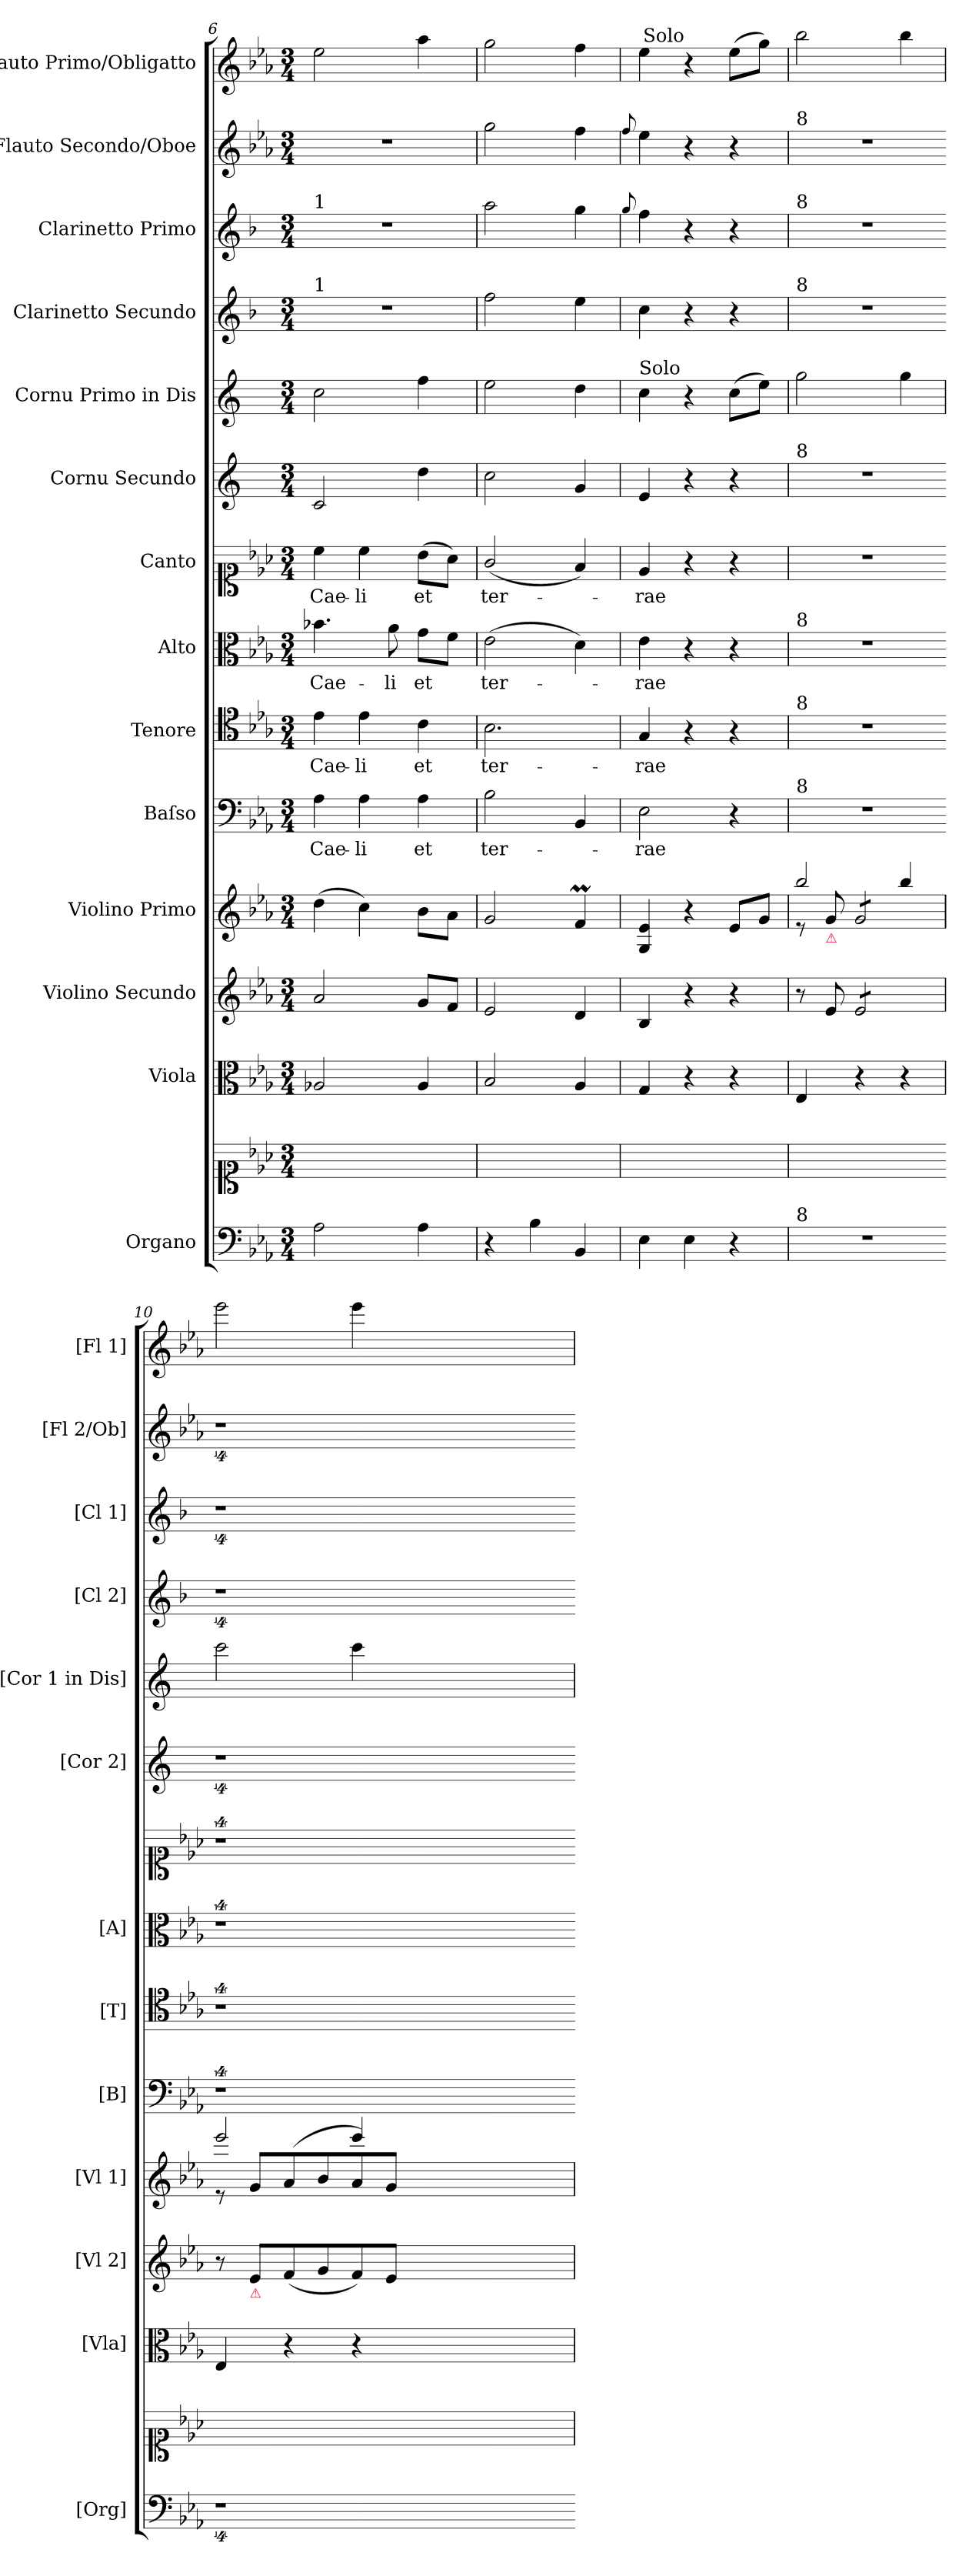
**kern	**kern	**kern	**kern	**dynam	**kern	**kern	**text	**kern	**text	**kern	**text	**kern	**text	**kern	**kern	**kern	**kern	**kern	**kern
*part14	*part14	*part13	*part12	*part12	*part11	*part10	*part10	*part9	*part9	*part8	*part8	*part7	*part7	*part6	*part5	*part4	*part3	*part2	*part1
*staff15	*staff14	*staff13	*staff12	*staff12	*staff11	*staff10	*staff10	*staff9	*staff9	*staff8	*staff8	*staff7	*staff7	*staff6	*staff5	*staff4	*staff3	*staff2	*staff1
*I"Organo	*	*I"Viola	*I"Violino Secundo	*	*I"Violino Primo	*I"Baſso	*	*I"Tenore	*	*I"Alto	*	*I"Canto	*	*I"Cornu Secundo	*I"Cornu Primo in Dis	*I"Clarinetto Secundo	*I"Clarinetto Primo	*I"Flauto Secondo/Oboe	*I"Flauto Primo/Obligatto
*I'[Org]	*	*I'[Vla]	*I'[Vl 2]	*	*I'[Vl 1]	*I'[B]	*	*I'[T]	*	*I'[A]	*	*	*	*I'[Cor 2]	*I'[Cor 1 in Dis]	*I'[Cl 2]	*I'[Cl 1]	*I'[Fl 2/Ob]	*I'[Fl 1]
*clefF4	*clefC1	*clefC3	*clefG2	*	*clefG2	*clefF4	*	*clefC4	*	*clefC3	*	*clefC1	*	*clefG2	*clefG2	*clefG2	*clefG2	*clefG2	*clefG2
*	*	*	*	*	*	*	*	*	*	*	*	*	*	*ITrd-2c-3	*ITrd-2c-3	*ITrd1c2	*ITrd1c2	*	*
*k[b-e-a-]	*k[b-e-a-]	*k[b-e-a-]	*k[b-e-a-]	*	*k[b-e-a-]	*k[b-e-a-]	*	*k[b-e-a-]	*	*k[b-e-a-]	*	*k[b-e-a-]	*	*k[b-e-a-]	*k[b-e-a-]	*k[b-e-a-]	*k[b-e-a-]	*k[b-e-a-]	*k[b-e-a-]
*E-:	*E-:	*E-:	*E-:	*	*E-:	*E-:	*	*E-:	*	*E-:	*	*E-:	*	*E-:	*E-:	*E-:	*E-:	*E-:	*E-:
*M3/4	*M3/4	*M3/4	*M3/4	*	*M3/4	*M3/4	*	*M3/4	*	*M3/4	*	*M3/4	*	*M3/4	*M3/4	*M3/4	*M3/4	*M3/4	*M3/4
=6	=6	=6	=6	=6	=6	=6	=6	=6	=6	=6	=6	=6	=6	=6	=6	=6	=6	=6	=6
!	!	!	!	!	!	!	!	!	!	!	!	!	!	!	!	!	!LO:TX:a:t=1	!	!
!	!	!	!	!	!	!	!	!	!	!	!	!	!	!	!	!LO:TX:a:t=1	!	!	!
2A-\	2.ryy	2A-X/	2a-/	.	(>4dd\	4A-\	Cae-	4e-\	Cae-	4.b-X\	Cae-	4cc\	Cae-	2e-/	2ee-\	2.r	2.r	2.r	2ee-\
.	.	.	.	.	4cc\)	4A-\	-li	4e-\	-li	.	.	4cc\	-li	.	.	.	.	.	.
.	.	.	.	.	.	.	.	.	.	8a-\	-li	.	.	.	.	.	.	.	.
4A-\	.	4A-/	8g/L	.	8b-\L	4A-\	et	4c\	et	8g\L	et	(>8b-\L	et	4ff\	4aa-\	.	.	.	4aa-\
.	.	.	8f/J	.	8a-\J	.	.	.	.	8f\J	.	8a-\J)	.	.	.	.	.	.	.
=7	=7	=7	=7	=7	=7	=7	=7	=7	=7	=7	=7	=7	=7	=7	=7	=7	=7	=7	=7
4r	2.ryy	2B-/	2e-/	.	2g/	2B-\	ter-	2.B-\	ter-	(>2e-\	ter-	(<2g/	ter-	2ee-\	2gg\	2ee-\	2gg\	2gg\	2gg\
4B-\	.	.	.	.	.	.	.	.	.	.	.	.	.	.	.	.	.	.	.
4BB-/	.	4A-/	4d/	.	4fM/	4BB-/	.	.	.	4d\)	.	4f/)	.	4b-/	4ff\	4dd\	4ff\	4ff\	4ff\
=8	=8	=8	=8	=8	=8	=8	=8	=8	=8	=8	=8	=8	=8	=8	=8	=8	=8	=8	=8
.	.	.	.	.	.	.	.	.	.	.	.	.	.	.	.	.	8qqff/	8qqff/	.
!	!	!	!	!	!	!	!	!	!	!	!	!	!	!	!LO:TX:a:t=Solo	!	!	!	!
4E-\	2.ryy	4G/	4B-/	.	4G/ 4e-/	2E-\	-rae	4G/	-rae	4e-\	-rae	4e-/	-rae	4g/	4ee-\	4b-\	4ee-\	4ee-\	4ee-\
!	!	!	!	!	!	!	!	!	!	!	!	!	!	!	!	!	!	!	!LO:TX:a:rj:t=Solo
4E-\	.	4r	4r	.	4r	.	.	4r	.	4r	.	4r	.	4r	4r	4r	4r	4r	4r
4r	.	4r	4r	.	8e-/L	4r	.	4r	.	4r	.	4r	.	4r	(>8ee-\L	4r	4r	4r	(>8ee-\L
.	.	.	.	.	8g/J	.	.	.	.	.	.	.	.	.	8gg\J)	.	.	.	8gg\J)
=9	=9	=9	=9	=9	=9	=9	=9	=9	=9	=9	=9	=9	=9	=9	=9	=9	=9	=9	=9
*	*	*	*	*	*^	*	*	*	*	*	*	*	*	*	*	*	*	*	*
!	!	!	!	!	!	!	!	!	!	!	!	!	!	!	!	!	!	!	!LO:TX:a:t=8	!
!	!	!	!	!	!	!	!	!	!	!	!	!	!	!	!	!	!	!LO:TX:a:t=8	!	!
!	!	!	!	!	!	!	!	!	!	!	!	!	!	!	!	!	!LO:TX:a:t=8	!	!	!
!	!	!	!	!	!	!	!	!	!	!	!	!	!	!	!LO:TX:a:t=8	!	!	!	!	!
!	!	!	!	!	!	!	!	!	!	!	!LO:TX:a:t=8	!	!	!	!	!	!	!	!	!
!	!	!	!	!	!	!	!	!	!LO:TX:a:t=8	!	!	!	!	!	!	!	!	!	!	!
!	!	!	!	!	!	!	!LO:TX:a:t=8	!	!	!	!	!	!	!	!	!	!	!	!	!
!LO:TX:a:t=8	!	!	!	!	!	!	!	!	!	!	!	!	!	!	!	!	!	!	!	!
2.r	2.ryy	4E-/	8r	.	8re	2bb-!/	2.r	.	2.r	.	2.r	.	2.r	.	2.r	2bb-\	2.r	2.r	2.r	2bb-\
!	!	!	!	!	!LO:TX:b:color=crimson:t=⚠	!	!	!	!	!	!	!	!	!	!	!	!	!	!	!
!	!	!	!	!LO:DY:a:rj	!	!	!	!	!	!	!	!	!	!	!	!	!	!	!	!
.	.	.	8e-/	pio	8g/	.	.	.	.	.	.	.	.	.	.	.	.	.	.	.
!	!	!	!	!	!LO:TX:b:color=crimson:t=⚠	!	!	!	!	!	!	!	!	!	!	!	!	!	!	!
*	*	*	*tremolo	*	*	*	*	*	*	*	*	*	*	*	*	*	*	*	*	*
*	*	*	*	*	*tremolo	*	*	*	*	*	*	*	*	*	*	*	*	*	*	*
.	.	4r	8e-/L	.	8g/L	.	.	.	.	.	.	.	.	.	.	.	.	.	.	.
.	.	.	8e-/	.	8g/	.	.	.	.	.	.	.	.	.	.	.	.	.	.	.
.	.	4r	8e-/	.	8g/	4bb-!/	.	.	.	.	.	.	.	.	.	4bb-\	.	.	.	4bb-\
.	.	.	8e-/J	.	8g/J	.	.	.	.	.	.	.	.	.	.	.	.	.	.	.
*	*	*	*	*	*Xtremolo	*	*	*	*	*	*	*	*	*	*	*	*	*	*	*
*	*	*	*Xtremolo	*	*	*	*	*	*	*	*	*	*	*	*	*	*	*	*	*
=10-	=10	=10	=10	=10	=10	=10	=10-	=10	=10-	=10	=10-	=10	=10-	=10	=10-	=10	=10-	=10-	=10-	=10
4%9r	2.ryy	4E-/	8r	.	8re	2eee-!/	4%9r	.	4%9r	.	4%9r	.	4%9r	.	4%9r	2eee-\	4%9r	4%9r	4%9r	2eee-\
!	!	!	!LO:TX:b:color=crimson:t=⚠	!	!	!	!	!	!	!	!	!	!	!	!	!	!	!	!	!
.	.	.	8e-/L	.	8g/L	.	.	.	.	.	.	.	.	.	.	.	.	.	.	.
.	.	4r	(<8f/	.	(<8a-/	.	.	.	.	.	.	.	.	.	.	.	.	.	.	.
.	.	.	8g/	.	8b-/	.	.	.	.	.	.	.	.	.	.	.	.	.	.	.
.	.	4r	8f/)	.	8a-/)	4eee-!/	.	.	.	.	.	.	.	.	.	4eee-\	.	.	.	4eee-\
.	.	.	8e-/J	.	8g/J	.	.	.	.	.	.	.	.	.	.	.	.	.	.	.
.	1.ryy	1.ryy	1.ryy	.	1.ryy	1.ryy	.	.	.	.	.	.	.	.	.	1.ryy	.	.	.	1.ryy
*	*	*	*	*	*v	*v	*	*	*	*	*	*	*	*	*	*	*	*	*	*
=-	=	=	=	=	=	=-	=	=-	=	=-	=	=-	=	=-	=	=-	=-	=-	=
*-	*-	*-	*-	*-	*-	*-	*-	*-	*-	*-	*-	*-	*-	*-	*-	*-	*-	*-	*-
